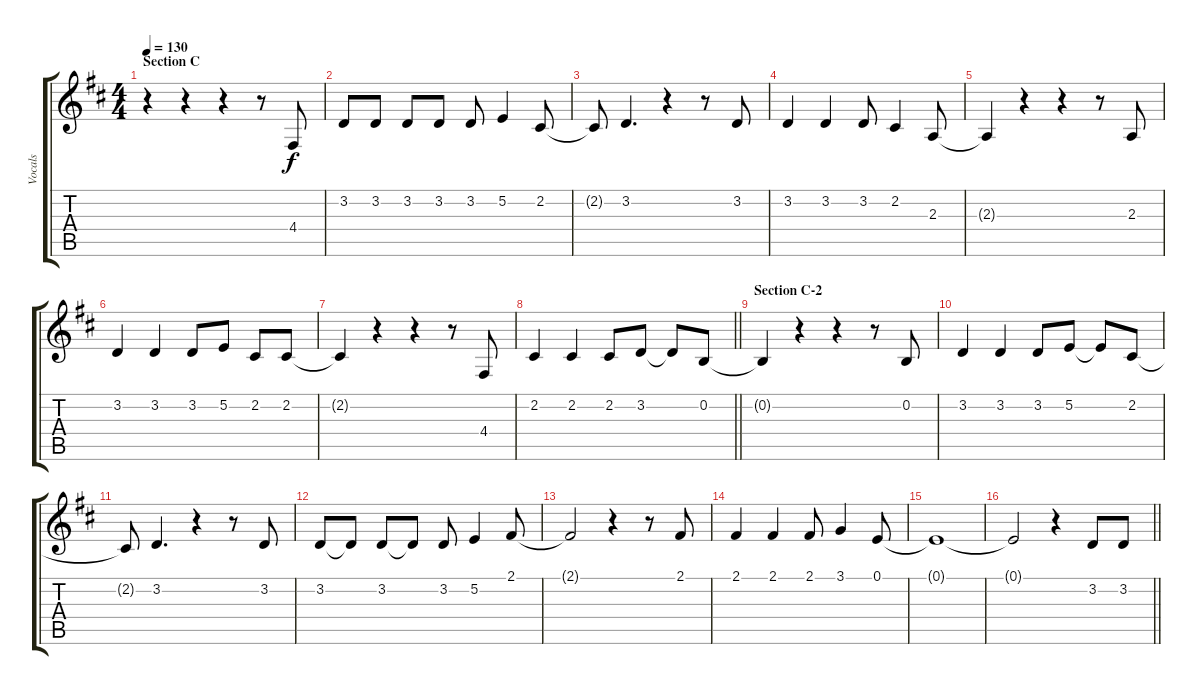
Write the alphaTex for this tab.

\track ("Vocals" "Vocals") {instrument altosax}
\staff {score tabs}
\tuning (E4 B3 G3 D3 A2 E2) {hide}
\ts (4 4)
\section ("" "Section C")
\tempo 130
\clef g2
\ks d
r.4{dy f} r.4 r.4 r.8 4.4.8 |
3.2.8 3.2.8 3.2.8 3.2.8 3.2.8 5.2.4 2.2.8 |
2.2{t}.8 3.2.4{d} r.4 r.8 3.2.8 |
3.2.4 3.2.4 3.2.8 2.2.4 2.3.8 |
2.3{t}.4 r.4 r.4 r.8 2.3.8 |
3.2.4 3.2.4 3.2.8 5.2.8 2.2.8 2.2.8 |
2.2{t}.4 r.4 r.4 r.8 4.4.8 |
\barLineRight lightlight
2.2.4 2.2.4 2.2.8 3.2.8 3.2{t}.8 0.2.8 |
\section ("" "Section C-2")
0.2{t}.4 r.4 r.4 r.8 0.2.8 |
3.2.4 3.2.4 3.2.8 5.2.8 5.2{t}.8 2.2.8 |
2.2{t}.8 3.2.4{d} r.4 r.8 3.2.8 |
3.2.8 3.2{t}.8 3.2.8 3.2{t}.8 3.2.8 5.2.4 2.1.8 |
2.1{t}.2 r.4 r.8 2.1.8 |
2.1.4 2.1.4 2.1.8 3.1.4 0.1.8 |
0.1{t}.1 |
\barLineRight lightlight
0.1{t}.2 r.4 3.2.8 3.2.8
